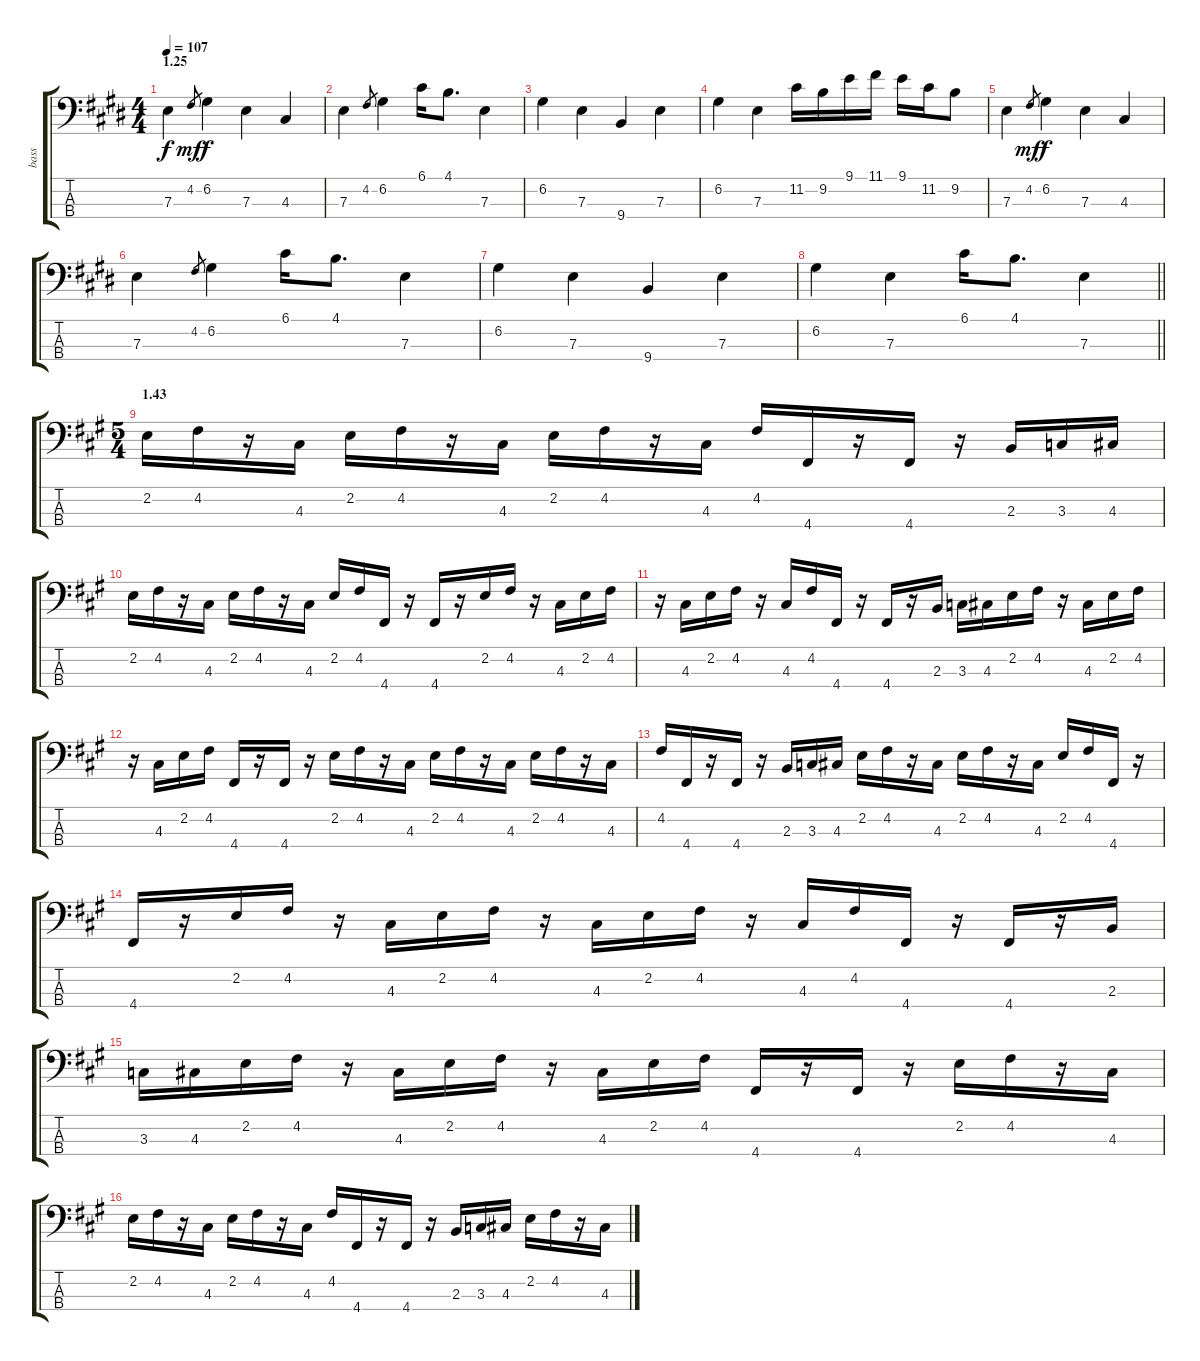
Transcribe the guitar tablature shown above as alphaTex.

\track ("bass" "bass") {instrument electricbassfinger}
\staff {score tabs}
\tuning (G2 D2 A1 D1) {hide}
\ts (4 4)
\section ("" "1.25")
\tempo 107
\clef f4
\ks e
7.3.4{dy f} 4.2.8{gr dy mf} 6.2.4{dy f} 7.3.4 4.3.4 |
7.3.4 4.2.8{gr} 6.2.4 6.1.16 4.1.8{d} 7.3.4 |
6.2.4 7.3.4 9.4.4 7.3.4 |
6.2.4 7.3.4 11.2.16 9.2.16 9.1.16 11.1.16 9.1.16 11.2.16 9.2.8 |
7.3.4 4.2.8{gr dy mf} 6.2.4{dy f} 7.3.4 4.3.4 |
7.3.4 4.2.8{gr} 6.2.4 6.1.16 4.1.8{d} 7.3.4 |
6.2.4 7.3.4 9.4.4 7.3.4 |
\barLineRight lightlight
6.2.4 7.3.4 6.1.16 4.1.8{d} 7.3.4 |
\ts (5 4)
\section ("" "1.43")
\ks a
2.2.16 4.2.16 r.16 4.3.16 2.2.16 4.2.16 r.16 4.3.16 2.2.16 4.2.16 r.16 4.3.16 4.2.16 4.4.16 r.16 4.4.16 r.16 2.3.16 3.3.16 4.3.16 |
2.2.16 4.2.16 r.16 4.3.16 2.2.16 4.2.16 r.16 4.3.16 2.2.16 4.2.16 4.4.16 r.16 4.4.16 r.16 2.2.16 4.2.16 r.16 4.3.16 2.2.16 4.2.16 |
r.16 4.3.16 2.2.16 4.2.16 r.16 4.3.16 4.2.16 4.4.16 r.16 4.4.16 r.16 2.3.16 3.3.16 4.3.16 2.2.16 4.2.16 r.16 4.3.16 2.2.16 4.2.16 |
r.16 4.3.16 2.2.16 4.2.16 4.4.16 r.16 4.4.16 r.16 2.2.16 4.2.16 r.16 4.3.16 2.2.16 4.2.16 r.16 4.3.16 2.2.16 4.2.16 r.16 4.3.16 |
4.2.16 4.4.16 r.16 4.4.16 r.16 2.3.16 3.3.16 4.3.16 2.2.16 4.2.16 r.16 4.3.16 2.2.16 4.2.16 r.16 4.3.16 2.2.16 4.2.16 4.4.16 r.16 |
4.4.16 r.16 2.2.16 4.2.16 r.16 4.3.16 2.2.16 4.2.16 r.16 4.3.16 2.2.16 4.2.16 r.16 4.3.16 4.2.16 4.4.16 r.16 4.4.16 r.16 2.3.16 |
3.3.16 4.3.16 2.2.16 4.2.16 r.16 4.3.16 2.2.16 4.2.16 r.16 4.3.16 2.2.16 4.2.16 4.4.16 r.16 4.4.16 r.16 2.2.16 4.2.16 r.16 4.3.16 |
2.2.16 4.2.16 r.16 4.3.16 2.2.16 4.2.16 r.16 4.3.16 4.2.16 4.4.16 r.16 4.4.16 r.16 2.3.16 3.3.16 4.3.16 2.2.16 4.2.16 r.16 4.3.16
